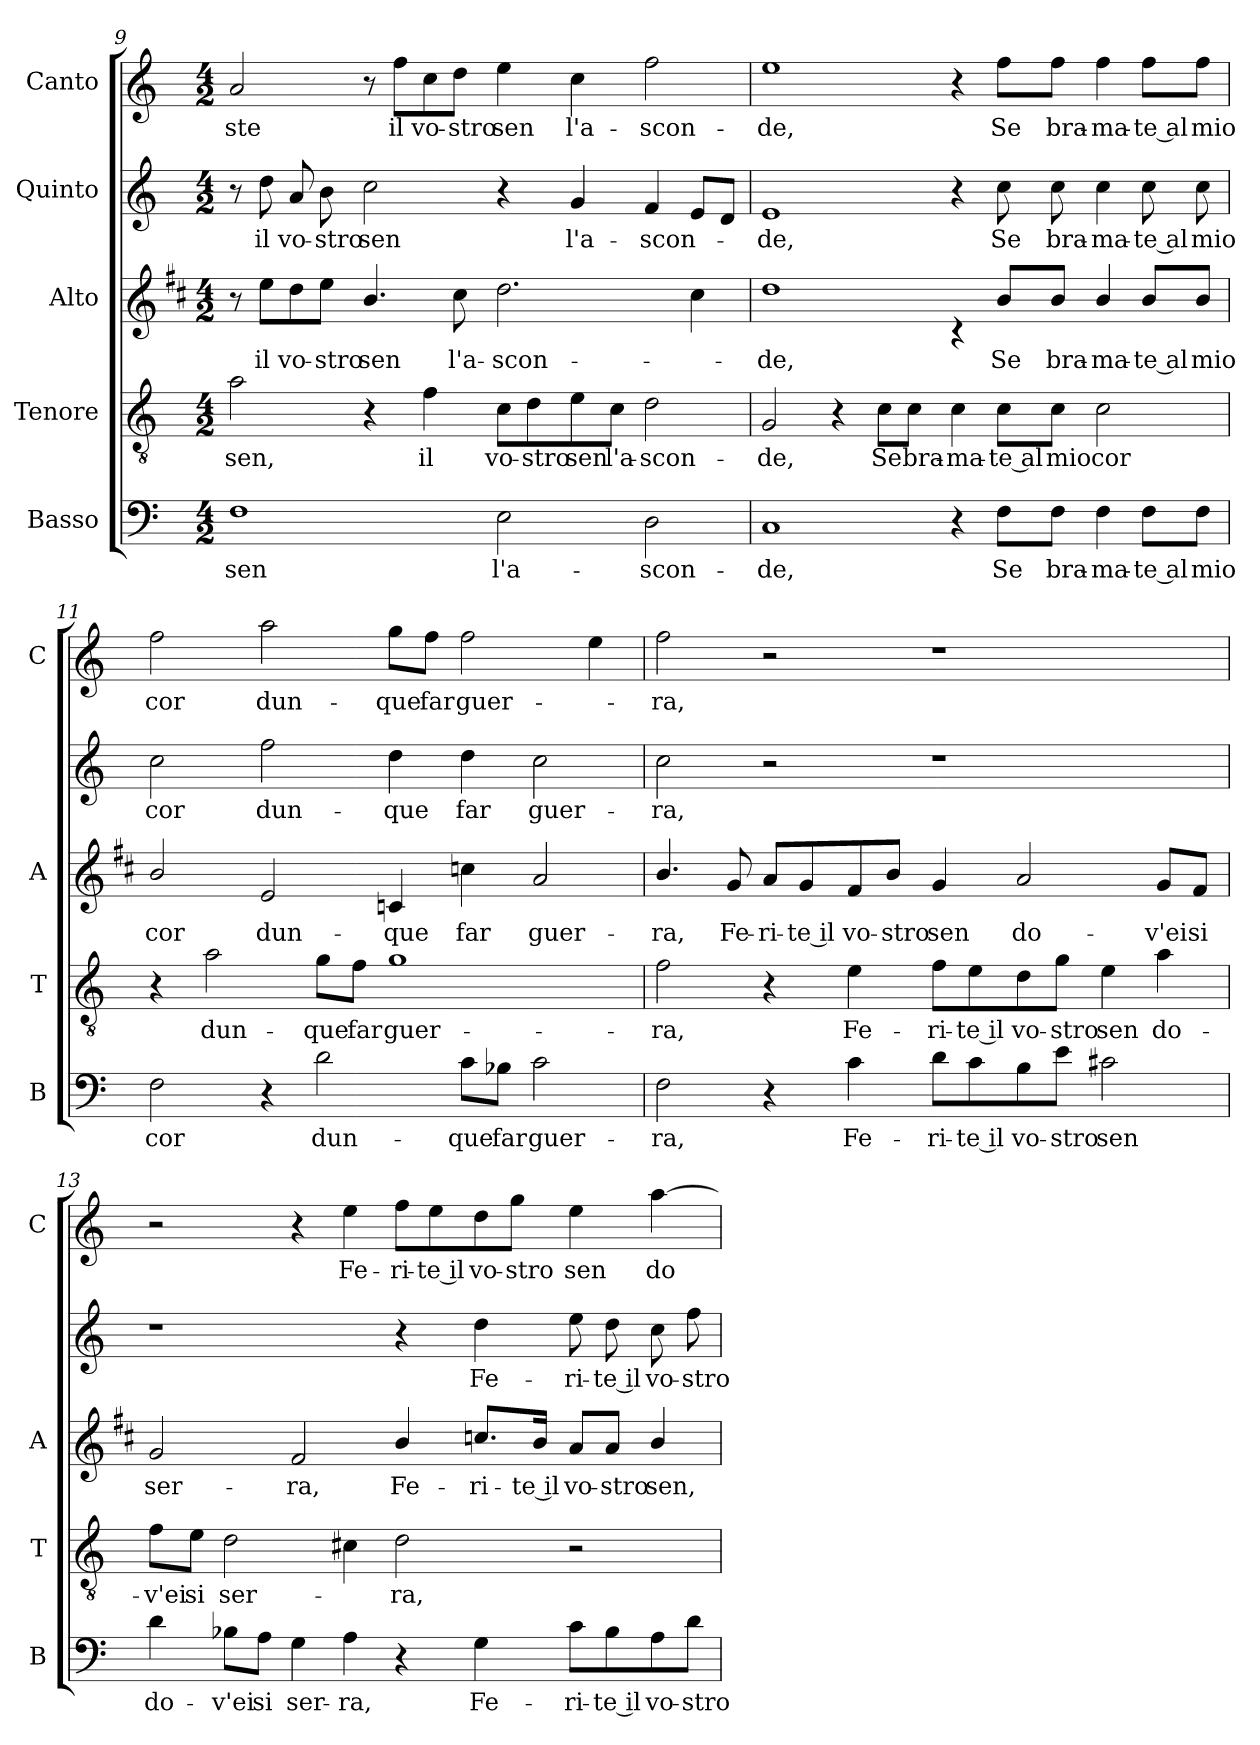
**kern	**text	**kern	**text	**kern	**text	**kern	**text	**kern	**text
*part5	*part5	*part4	*part4	*part3	*part3	*part2	*part2	*part1	*part1
*staff5	*staff5	*staff4	*staff4	*staff3	*staff3	*staff2	*staff2	*staff1	*staff1
*I"Basso	*	*I"Tenore	*	*I"Alto	*	*I"Quinto	*	*I"Canto	*
*I'B	*	*I'T	*	*I'A	*	*	*	*I'C	*
*clefF4	*	*clefGv2	*	*clefG2	*	*clefG2	*	*clefG2	*
*	*	*	*	*ITrd1c2	*	*	*	*	*
*k[]	*	*k[]	*	*k[]	*	*k[]	*	*k[]	*
*C:	*	*C:	*	*C:	*	*C:	*	*C:	*
*M4/2	*	*M4/2	*	*M4/2	*	*M4/2	*	*M4/2	*
=9	=9	=9	=9	=9	=9	=9	=9	=9	=9
!	!LO:LY:b	!	!LO:LY:b	!	!	!	!	!	!LO:LY:b
1F	sen	2a\	sen,	8r	.	8r	.	2a/	-ste
!	!	!	!	!	!LO:LY:b	!	!LO:LY:b	!	!
.	.	.	.	8dd\L	il	8dd\	il	.	.
!	!	!	!	!	!LO:LY:b	!	!LO:LY:b	!	!
.	.	.	.	8cc\	vo-	8a/	vo-	.	.
!	!	!	!	!	!LO:LY:b	!	!LO:LY:b	!	!
.	.	.	.	8dd\J	-stro	8b\	-stro	.	.
!	!	!	!	!	!LO:LY:b	!	!LO:LY:b	!	!
.	.	4r	.	4.a/	sen	2cc\	sen	8r	.
!	!	!	!	!	!	!	!	!	!LO:LY:b
.	.	.	.	.	.	.	.	8ff\L	il
!	!	!	!LO:LY:b	!	!	!	!	!	!LO:LY:b
.	.	4f\	il	.	.	.	.	8cc\	vo-
!	!	!	!	!	!LO:LY:b	!	!	!	!LO:LY:b
.	.	.	.	8b\	l'a-	.	.	8dd\J	-stro
!	!LO:LY:b	!	!LO:LY:b	!	!LO:LY:b	!	!	!	!LO:LY:b
2E\	l'a-	8c\L	vo-	2.cc\	-scon-	4r	.	4ee\	sen
!	!	!	!LO:LY:b	!	!	!	!	!	!
.	.	8d\	-stro	.	.	.	.	.	.
!	!	!	!LO:LY:b	!	!	!	!LO:LY:b	!	!LO:LY:b
.	.	8e\	sen	.	.	4g/	l'a-	4cc\	l'a-
!	!	!	!LO:LY:b	!	!	!	!	!	!
.	.	8c\J	l'a-	.	.	.	.	.	.
!	!LO:LY:b	!	!LO:LY:b	!	!	!	!LO:LY:b	!	!LO:LY:b
2D\	-scon-	2d\	-scon-	.	.	4f/	-scon-	2ff\	-scon-
.	.	.	.	4b\	.	8e/L	.	.	.
.	.	.	.	.	.	8d/J	.	.	.
!!LO:LB:g=z
=10	=10	=10	=10	=10	=10	=10	=10	=10	=10
!	!LO:LY:b	!	!LO:LY:b	!	!LO:LY:b	!	!LO:LY:b	!	!LO:LY:b
1C	-de,	2G/	-de,	1cc	-de,	1e	-de,	1ee	-de,
.	.	4r	.	.	.	.	.	.	.
!	!	!	!LO:LY:b	!	!	!	!	!	!
.	.	8c\L	Se	.	.	.	.	.	.
!	!	!	!LO:LY:b	!	!	!	!	!	!
.	.	8c\J	bra-	.	.	.	.	.	.
!	!	!	!LO:LY:b	!	!	!	!	!	!
4r	.	4c\	-ma-	4rc	.	4r	.	4r	.
!	!LO:LY:b	!	!LO:LY:b	!	!LO:LY:b	!	!LO:LY:b	!	!LO:LY:b
8F\L	Se	8c\L	-te al	8a/L	Se	8cc\	Se	8ff\L	Se
!	!LO:LY:b	!	!LO:LY:b	!	!LO:LY:b	!	!LO:LY:b	!	!LO:LY:b
8F\J	bra-	8c\J	mio	8a/J	bra-	8cc\	bra-	8ff\J	bra-
!	!LO:LY:b	!	!LO:LY:b	!	!LO:LY:b	!	!LO:LY:b	!	!LO:LY:b
4F\	-ma-	2c\	cor	4a/	-ma-	4cc\	-ma-	4ff\	-ma-
!	!LO:LY:b	!	!	!	!LO:LY:b	!	!LO:LY:b	!	!LO:LY:b
8F\L	-te al	.	.	8a/L	-te al	8cc\	-te al	8ff\L	-te al
!	!LO:LY:b	!	!	!	!LO:LY:b	!	!LO:LY:b	!	!LO:LY:b
8F\J	mio	.	.	8a/J	mio	8cc\	mio	8ff\J	mio
=11	=11	=11	=11	=11	=11	=11	=11	=11	=11
!	!LO:LY:b	!	!	!	!LO:LY:b	!	!LO:LY:b	!	!LO:LY:b
2F\	cor	4r	.	2a/	cor	2cc\	cor	2ff\	cor
!	!	!	!LO:LY:b	!	!	!	!	!	!
.	.	2a\	dun-	.	.	.	.	.	.
!	!	!	!	!	!LO:LY:b	!	!LO:LY:b	!	!LO:LY:b
4r	.	.	.	2d/	dun-	2ff\	dun-	2aa\	dun-
!	!LO:LY:b	!	!LO:LY:b	!	!	!	!	!	!
2d\	dun-	8g\L	-que	.	.	.	.	.	.
!	!	!	!LO:LY:b	!	!	!	!	!	!
.	.	8f\J	far	.	.	.	.	.	.
!	!	!	!LO:LY:b	!	!LO:LY:b	!	!LO:LY:b	!	!LO:LY:b
.	.	1g	guer-	4B-X/	-que	4dd\	-que	8gg\L	-que
!	!	!	!	!	!	!	!	!	!LO:LY:b
.	.	.	.	.	.	.	.	8ff\J	far
!	!LO:LY:b	!	!	!	!LO:LY:b	!	!LO:LY:b	!	!LO:LY:b
8c\L	-que	.	.	4b-X\	far	4dd\	far	2ff\	guer-
!	!LO:LY:b	!	!	!	!	!	!	!	!
8B-X\J	far	.	.	.	.	.	.	.	.
!	!LO:LY:b	!	!	!	!LO:LY:b	!	!LO:LY:b	!	!
2c\	guer-	.	.	2g/	guer-	2cc\	guer-	.	.
.	.	.	.	.	.	.	.	4ee\	.
!!LO:PB:g=z
=12	=12	=12	=12	=12	=12	=12	=12	=12	=12
!	!LO:LY:b	!	!LO:LY:b	!	!LO:LY:b	!	!LO:LY:b	!	!LO:LY:b
2F\	-ra,	2f\	-ra,	4.a/	-ra,	2cc\	-ra,	2ff\	-ra,
!	!	!	!	!	!LO:LY:b	!	!	!	!
.	.	.	.	8f/	Fe-	.	.	.	.
!	!	!	!	!	!LO:LY:b	!	!	!	!
4r	.	4r	.	8g/L	-ri-	2r	.	2r	.
!	!	!	!	!	!LO:LY:b	!	!	!	!
.	.	.	.	8f/	-te il	.	.	.	.
!	!LO:LY:b	!	!LO:LY:b	!	!LO:LY:b	!	!	!	!
4c\	Fe-	4e\	Fe-	8e/	vo-	.	.	.	.
!	!	!	!	!	!LO:LY:b	!	!	!	!
.	.	.	.	8a/J	-stro	.	.	.	.
!	!LO:LY:b	!	!LO:LY:b	!	!LO:LY:b	!	!	!	!
8d\L	-ri-	8f\L	-ri-	4f/	sen	1r	.	1r	.
!	!LO:LY:b	!	!LO:LY:b	!	!	!	!	!	!
8c\	-te il	8e\	-te il	.	.	.	.	.	.
!	!LO:LY:b	!	!LO:LY:b	!	!LO:LY:b	!	!	!	!
8B\	vo-	8d\	vo-	2g/	do-	.	.	.	.
!	!LO:LY:b	!	!LO:LY:b	!	!	!	!	!	!
8e\J	-stro	8g\J	-stro	.	.	.	.	.	.
!	!LO:LY:b	!	!LO:LY:b	!	!	!	!	!	!
2c#X\	sen	4e\	sen	.	.	.	.	.	.
!	!	!	!LO:LY:b	!	!LO:LY:b	!	!	!	!
.	.	4a\	do-	8f/L	-v'ei	.	.	.	.
!	!	!	!	!	!LO:LY:b	!	!	!	!
.	.	.	.	8e/J	si	.	.	.	.
=13	=13	=13	=13	=13	=13	=13	=13	=13	=13
!	!LO:LY:b	!	!LO:LY:b	!	!LO:LY:b	!	!	!	!
4d\	do-	8f\L	-v'ei	2f/	ser-	1r	.	2r	.
!	!	!	!LO:LY:b	!	!	!	!	!	!
.	.	8e\J	si	.	.	.	.	.	.
!	!LO:LY:b	!	!LO:LY:b	!	!	!	!	!	!
8B-X\L	-v'ei	2d\	ser-	.	.	.	.	.	.
!	!LO:LY:b	!	!	!	!	!	!	!	!
8A\J	si	.	.	.	.	.	.	.	.
!	!LO:LY:b	!	!	!	!LO:LY:b	!	!	!	!
4G\	ser-	.	.	2e/	-ra,	.	.	4r	.
!	!LO:LY:b	!	!	!	!	!	!	!	!LO:LY:b
4A\	-ra,	4c#X\	.	.	.	.	.	4ee\	Fe-
!	!	!	!LO:LY:b	!	!LO:LY:b	!	!	!	!LO:LY:b
4r	.	2d\	-ra,	4a/	Fe-	4r	.	8ff\L	-ri-
!	!	!	!	!	!	!	!	!	!LO:LY:b
.	.	.	.	.	.	.	.	8ee\	-te il
!	!LO:LY:b	!	!	!	!LO:LY:b	!	!LO:LY:b	!	!LO:LY:b
4G\	Fe-	.	.	8.b-X/L	-ri-	4dd\	Fe-	8dd\	vo-
!	!	!	!	!	!	!	!	!	!LO:LY:b
.	.	.	.	.	.	.	.	8gg\J	-stro
!	!	!	!	!	!LO:LY:b	!	!	!	!
.	.	.	.	16a/Jk	-te il	.	.	.	.
!	!LO:LY:b	!	!	!	!LO:LY:b	!	!LO:LY:b	!	!LO:LY:b
8c\L	-ri-	2r	.	8g/L	vo-	8ee\	-ri-	4ee\	sen
!	!LO:LY:b	!	!	!	!LO:LY:b	!	!LO:LY:b	!	!
8B-\	-te il	.	.	8g/J	-stro	8dd\	-te il	.	.
!	!LO:LY:b	!	!	!	!LO:LY:b	!	!LO:LY:b	!	!LO:LY:b
8A\	vo-	.	.	4a/	sen,	8cc\	vo-	[4aa\	do-
!	!LO:LY:b	!	!	!	!	!	!LO:LY:b	!	!
8d\J	-stro	.	.	.	.	8ff\	-stro	.	.
=	=	=	=	=	=	=	=	=	=
*-	*-	*-	*-	*-	*-	*-	*-	*-	*-
